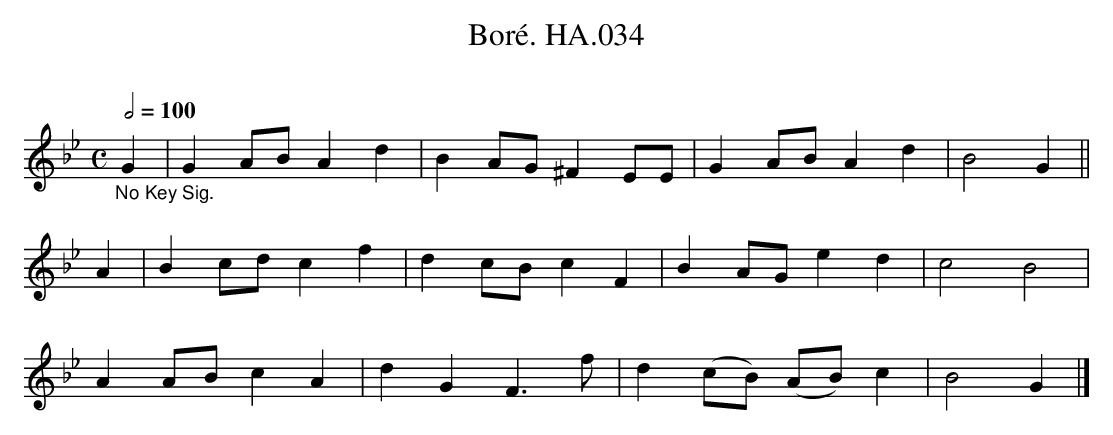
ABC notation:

X:1
T:Boré. HA.034
M:C
L:1/4
Q:1/2=100
O:
K:Bb
"_No Key Sig."G|GA/B/Ad|BA/G/^FE/E/|GA/B/Ad|B2G||
A|Bc/d/cf|dc/B/cF|BA/G/ed|c2B2|
AA/B/cA|dGF>f|d(c/B/) (A/B/) c|B2G|]
